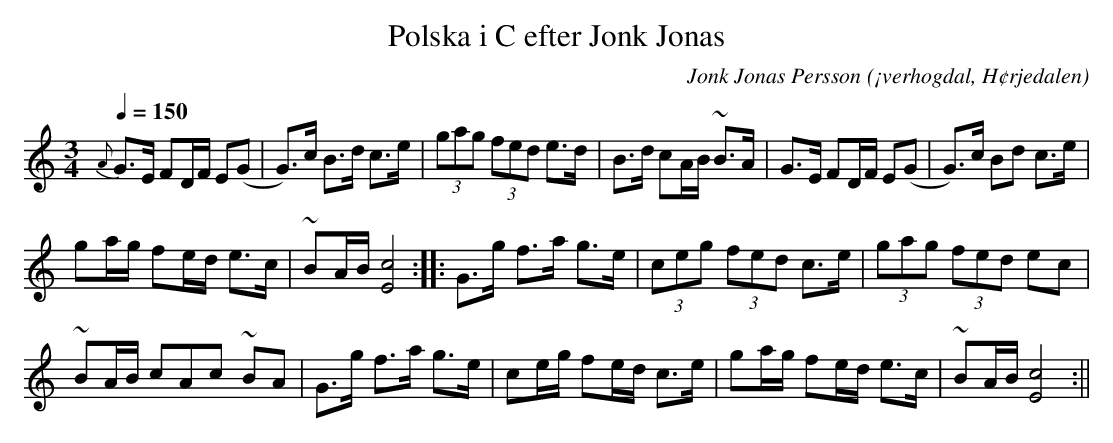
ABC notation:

X:1
T:Polska i C efter Jonk Jonas
O:¡verhogdal, H¢rjedalen
Q:1/4=150
M:3/4
C:Jonk Jonas Persson
K:C
{A} G>E FD/2F/2 E(G | G)>c B>d c>e | (3gag (3fed e>d | B>d cA/2B/2 ~B>A | G>E FD/2F/2 E(G | G)>c Bd c>e |
ga/2g/2 fe/2d/2 e>c | ~BA/2B/2 [c4E4] :||: G>g f>a g>e | (3ceg (3fed c>e | (3gag (3fed ec |
~BA/2B/2 cAc ~BA | G>g f>a g>e | ce/2g/2 fe/2d/2 c>e | ga/2g/2 fe/2d/2 e>c | ~BA/2B/2 [c4E4]:||
